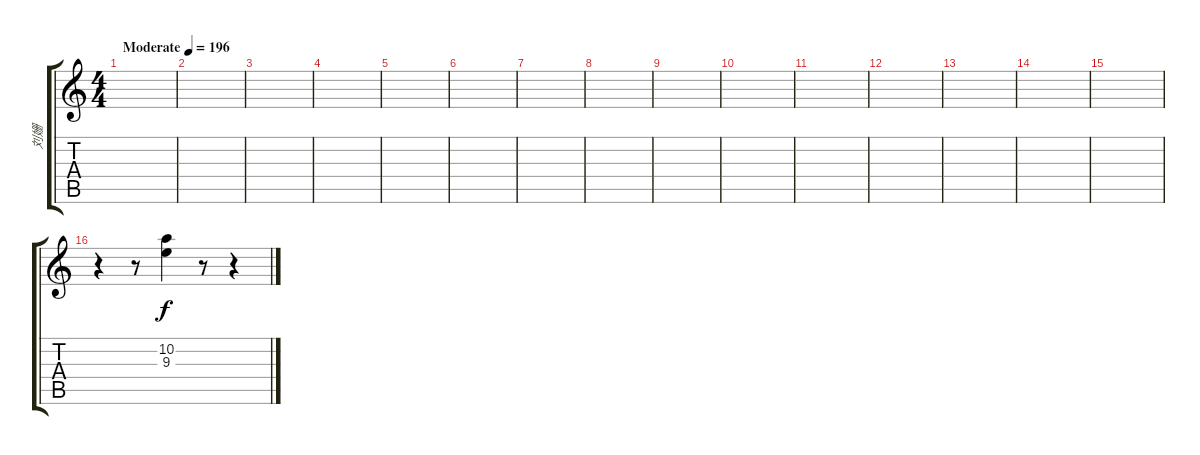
\track ("刘姗" "刘姗") {instrument distortionguitar}
\staff {score tabs}
\tuning (E4 B3 G3 D3 A2 E2) {hide}
\ts (4 4)
\tempo (196 "Moderate")
\clef g2
\ks c
|
|
|
|
|
|
|
|
|
|
|
|
|
|
|
r.4 r.8 (10.2 9.3).4 r.8 r.4
